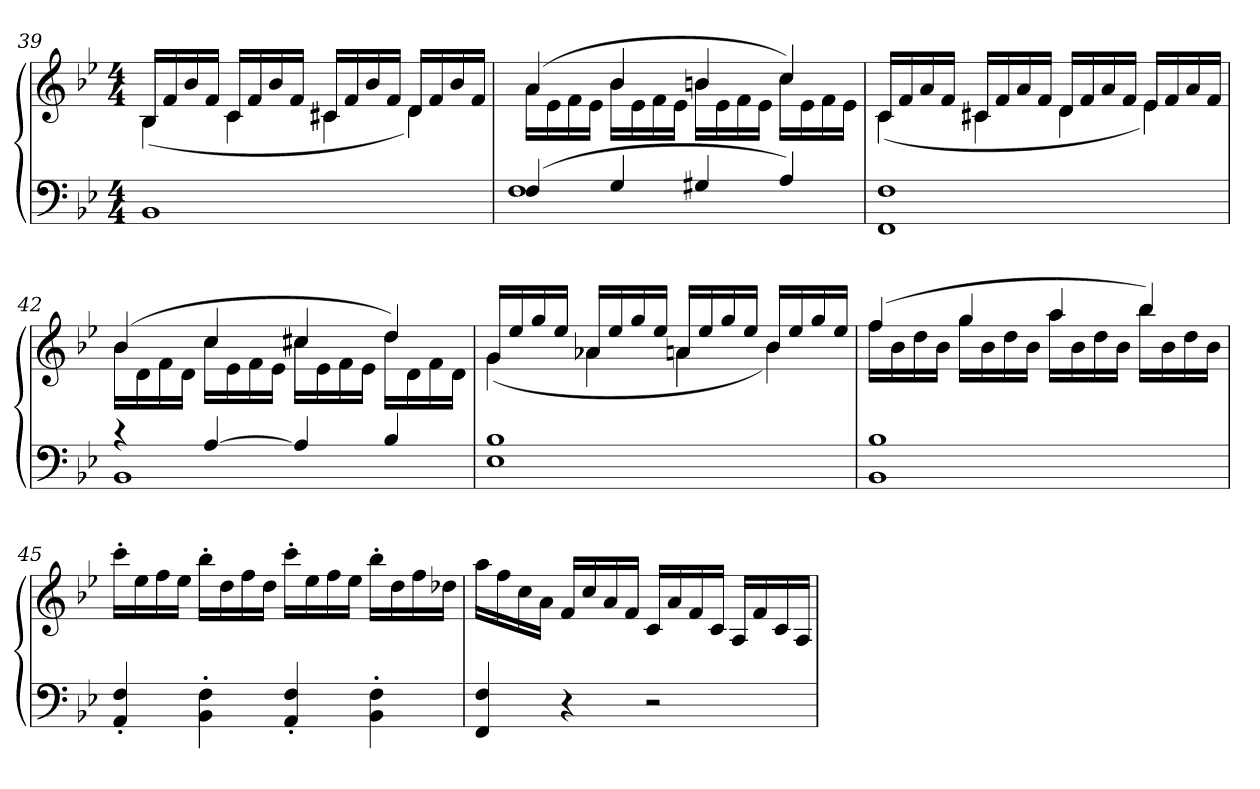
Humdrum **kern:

**kern	**kern
*part1	*part1
*staff2	*staff1
*clefF4	*clefG2
*k[b-e-]	*k[b-e-]
*M4/4	*M4/4
=39	=39
*	*^
1BB-	16B-LL	(4B-
.	16f	.
.	16b-	.
.	16fJJ	.
.	16cLL	4c
.	16f	.
.	16b-	.
.	16fJJ	.
.	16c#XLL	4c#X
.	16f	.
.	16b-	.
.	16fJJ	.
.	16dLL	4d)
.	16f	.
.	16b-	.
.	16fJJ	.
=40	=40	=40
*^	*	*
(4F	1F	(4a	16aLL
.	.	.	16e-
.	.	.	16f
.	.	.	16e-JJ
4G	.	4b-	16b-LL
.	.	.	16e-
.	.	.	16f
.	.	.	16e-JJ
4G#X	.	4bn	16bLL
.	.	.	16e-
.	.	.	16f
.	.	.	16e-JJ
4A)	.	4cc)	16ccLL
.	.	.	16e-
.	.	.	16f
.	.	.	16e-JJ
=41	=41	=41	=41
1F	1FF	16cLL	(4c
.	.	16f	.
.	.	16a	.
.	.	16fJJ	.
.	.	16c#XLL	4c#X
.	.	16f	.
.	.	16a	.
.	.	16fJJ	.
.	.	16dLL	4d
.	.	16f	.
.	.	16a	.
.	.	16fJJ	.
.	.	16e-LL	4e-)
.	.	16f	.
.	.	16a	.
.	.	16fJJ	.
=42	=42	=42	=42
4r	1BB-	(4b-	16b-LL
.	.	.	16d
.	.	.	16f
.	.	.	16dJJ
[4A	.	4cc	16ccLL
.	.	.	16e-
.	.	.	16f
.	.	.	16e-JJ
4A]	.	4cc#X	16cc#XLL
.	.	.	16e-
.	.	.	16f
.	.	.	16e-JJ
4B-	.	4dd)	16ddLL
.	.	.	16d
.	.	.	16f
.	.	.	16dJJ
=43	=43	=43	=43
1B-	1E-	16gLL	(4g
.	.	16ee-	.
.	.	16gg	.
.	.	16ee-JJ	.
.	.	16a-XLL	4a-X
.	.	16ee-	.
.	.	16gg	.
.	.	16ee-JJ	.
.	.	16anLL	4a
.	.	16ee-	.
.	.	16gg	.
.	.	16ee-JJ	.
.	.	16b-LL	4b-)
.	.	16ee-	.
.	.	16gg	.
.	.	16ee-JJ	.
=44	=44	=44	=44
1B-	1BB-	(4ff	16ffLL
.	.	.	16b-
.	.	.	16dd
.	.	.	16b-JJ
.	.	4gg	16ggLL
.	.	.	16b-
.	.	.	16dd
.	.	.	16b-JJ
.	.	4aa	16aaLL
.	.	.	16b-
.	.	.	16dd
.	.	.	16b-JJ
.	.	4bb-)	16bb-LL
.	.	.	16b-
.	.	.	16dd
.	.	.	16b-JJ
*v	*v	*	*
*	*v	*v
=45	=45
4AA' 4F'	16ccc'LL
.	16ee-
.	16ff
.	16ee-JJ
4BB-' 4F'	16bb-'LL
.	16dd
.	16ff
.	16ddJJ
4AA' 4F'	16ccc'LL
.	16ee-
.	16ff
.	16ee-JJ
4BB-' 4F'	16bb-'LL
.	16dd
.	16ff
.	16dd-XJJ
=46	=46
4FF 4F	16aaLL
.	16ff
.	16cc
.	16aJJ
4r	16fLL
.	16cc
.	16a
.	16fJJ
2r	16cLL
.	16a
.	16f
.	16cJJ
.	16ALL
.	16f
.	16c
.	16AJJ
=	=
*-	*-
